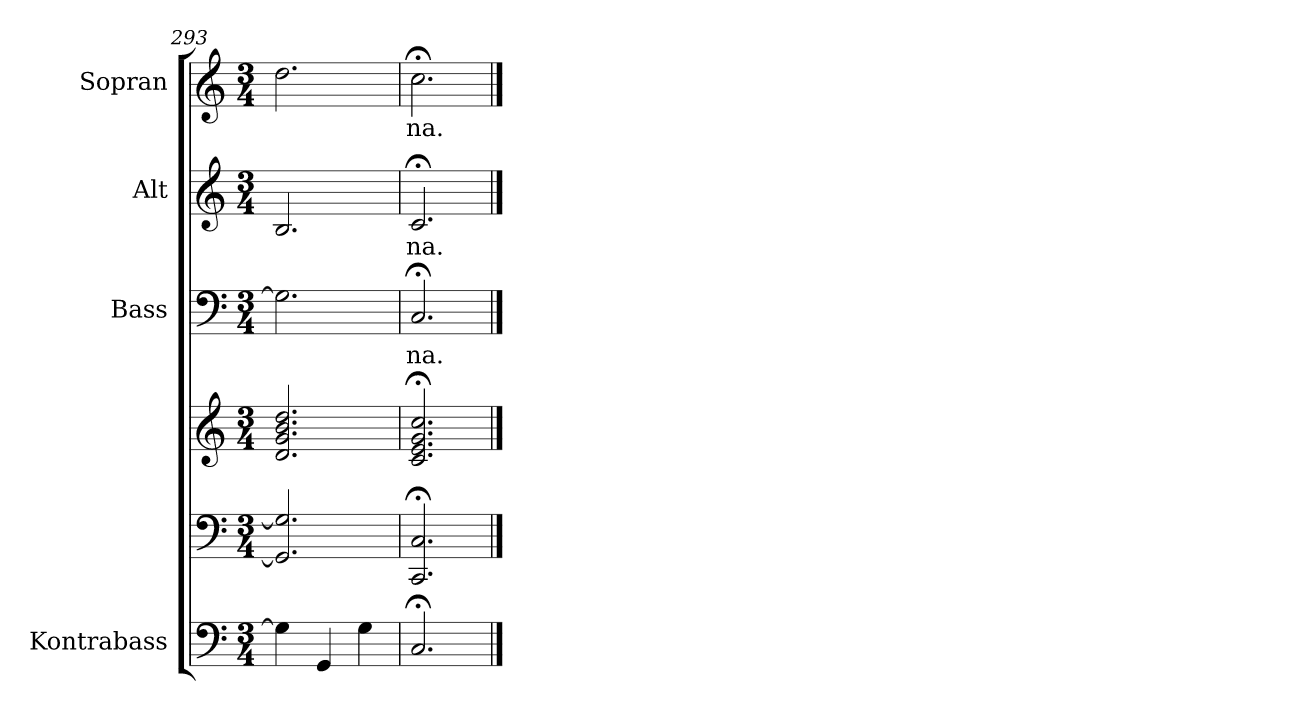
**kern	**kern	**kern	**kern	**text	**kern	**text	**kern	**text
*part5	*part4	*part4	*part3	*part3	*part2	*part2	*part1	*part1
*staff6	*staff5	*staff4	*staff3	*staff3	*staff2	*staff2	*staff1	*staff1
*I"Kontrabass	*	*	*I"Bass	*	*I"Alt	*	*I"Sopran	*
*I'Kb.	*	*	*I'B.	*	*I'A.	*	*I'S.	*
*clefF4	*clefF4	*clefG2	*clefF4	*	*clefG2	*	*clefG2	*
*ITrd7c12	*	*	*	*	*	*	*	*
*k[]	*k[]	*k[]	*k[]	*	*k[]	*	*k[]	*
*C:	*C:	*C:	*C:	*	*C:	*	*C:	*
*M3/4	*M3/4	*M3/4	*M3/4	*	*M3/4	*	*M3/4	*
=293	=293	=293	=293	=293	=293	=293	=293	=293
4GG\]	2.GG/] 2.G/]	2.d/ 2.g/ 2.b/ 2.dd/	2.G\]	.	2.B/	.	2.dd\	.
4GGG/	.	.	.	.	.	.	.	.
4GG\	.	.	.	.	.	.	.	.
=294	=294	=294	=294	=294	=294	=294	=294	=294
!	!	!	!	!LO:LY:b	!	!LO:LY:b	!	!LO:LY:b
2.CC;</	2.CC/;< 2.C/;<	2.c/;< 2.e/;< 2.g/;< 2.cc/;<	2.C;</	-na.	2.c;</	-na.	2.cc;<\	-na.
==	==	==	==	==	==	==	==	==
*-	*-	*-	*-	*-	*-	*-	*-	*-
